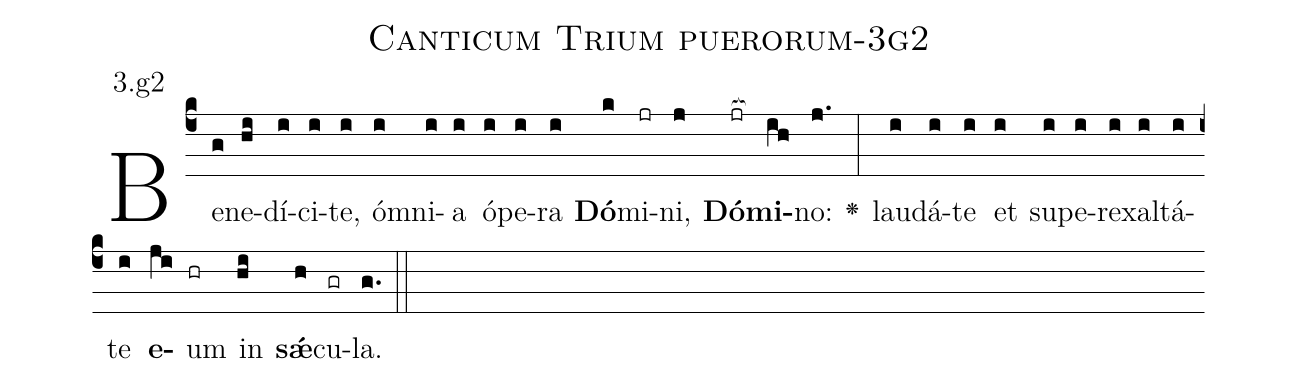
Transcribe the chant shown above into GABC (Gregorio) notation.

name: Canticum Trium puerorum-3g2;
annotation: 3.g2;
%%
(c4)Be(g)ne(hi)dí(i)ci(i)te,(i) óm(i)ni(i)a(i) ó(i)pe(i)ra(i) <b>Dó</b>(k)mi(jr)ni,(j) <b>Dó</b>(jr[ocb:1{])<b>mi</b>(ih[ocb:0}])no:(j.) <v>\greheightstar</v>(:) lau(i)dá(i)te(i) et(i) su(i)pe(i)re(i)xal(i)tá(i)te(i) <b>e</b>(ji)um(hr) in(hi) <b>sǽ</b>(h)cu(gr)la.(g.) (::)


%E(i) u(i) o(ji) u(hi) a(h) e.(g.) (::)
